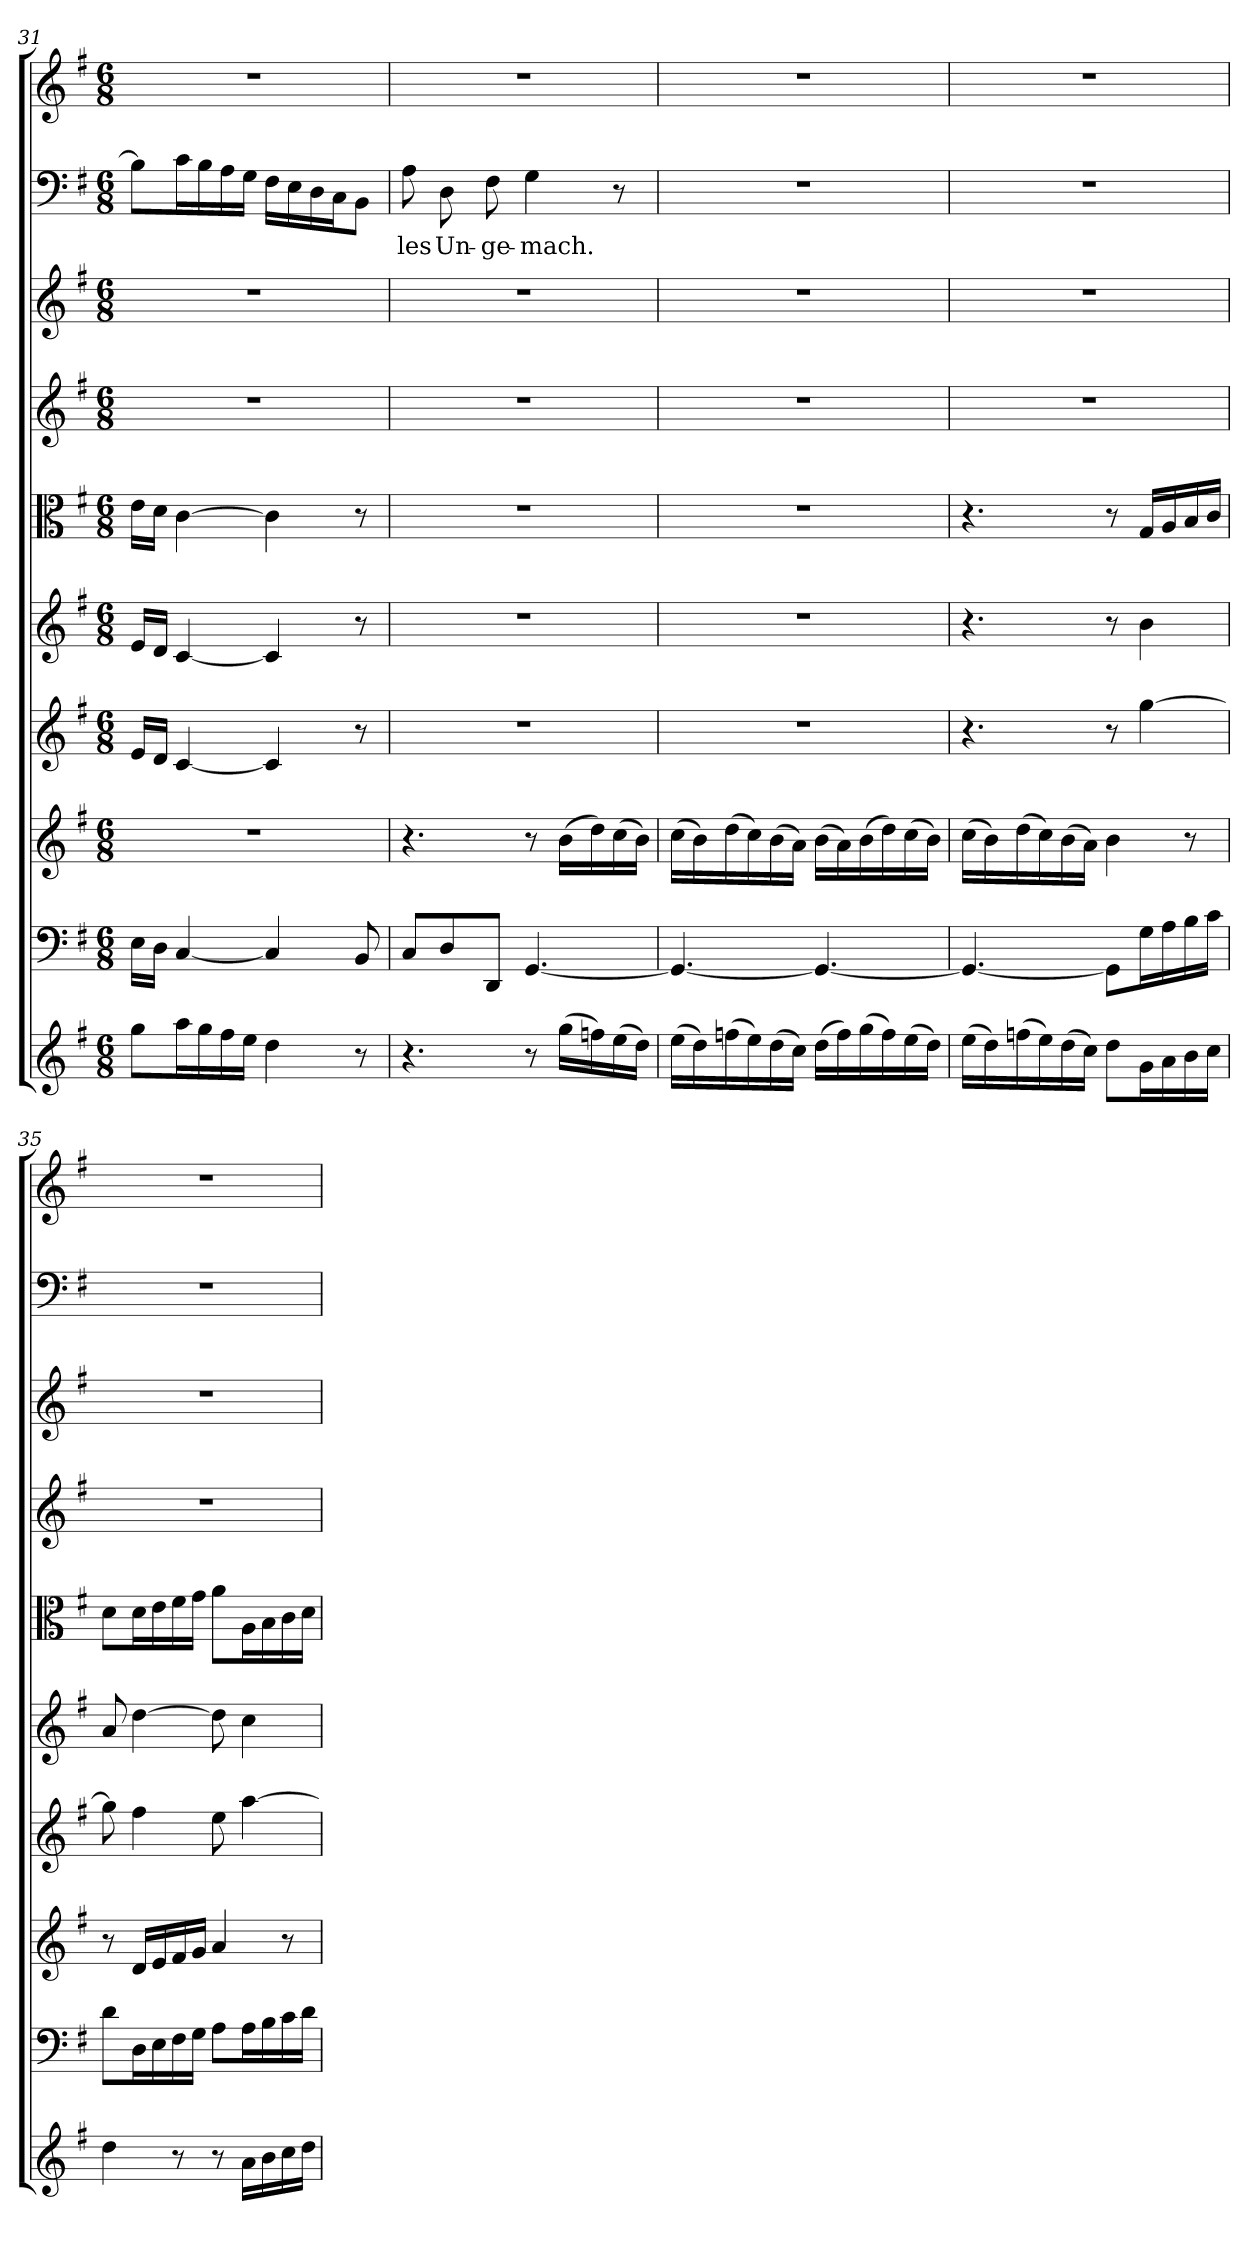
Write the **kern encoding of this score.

**kern	**kern	**kern	**kern	**kern	**kern	**kern	**kern	**kern	**text	**kern
*part10	*part9	*part8	*part7	*part6	*part5	*part4	*part3	*part2	*part2	*part1
*staff10	*staff9	*staff8	*staff7	*staff6	*staff5	*staff4	*staff3	*staff2	*staff2	*staff1
*clefG2	*clefF4	*clefG2	*clefG2	*clefG2	*clefC3	*clefG2	*clefG2	*clefF4	*	*clefG2
*k[f#]	*k[f#]	*k[f#]	*k[f#]	*k[f#]	*k[f#]	*k[f#]	*k[f#]	*k[f#]	*	*k[f#]
*G:	*G:	*G:	*G:	*G:	*G:	*G:	*G:	*G:	*	*G:
*M6/8	*M6/8	*M6/8	*M6/8	*M6/8	*M6/8	*M6/8	*M6/8	*M6/8	*	*M6/8
=31	=31	=31	=31	=31	=31	=31	=31	=31	=31	=31
8gg\L	16E\LL	2.r	16e/LL	16e/LL	16e\LL	2.r	2.r	8B\L]	.	2.r
.	16D\JJ	.	16d/JJ	16d/JJ	16d\JJ	.	.	.	.	.
16aa\L	[4C/	.	[4c/	[4c/	[4c\	.	.	16c\L	.	.
16gg\	.	.	.	.	.	.	.	16B\	.	.
16ff#\	.	.	.	.	.	.	.	16A\	.	.
16ee\JJ	.	.	.	.	.	.	.	16G\JJ	.	.
4dd\	4C/]	.	4c/]	4c/]	4c\]	.	.	16F#\LL	.	.
.	.	.	.	.	.	.	.	16E\	.	.
.	.	.	.	.	.	.	.	16D\	.	.
.	.	.	.	.	.	.	.	16C\J	.	.
8r	8BB/	.	8r	8r	8r	.	.	8BB\J	.	.
=32	=32	=32	=32	=32	=32	=32	=32	=32	=32	=32
4.r	8C/L	4.r	2.r	2.r	2.r	2.r	2.r	8A\	-les	2.r
.	8D/	.	.	.	.	.	.	8D\	Un-	.
.	8DD/J	.	.	.	.	.	.	8F#\	-ge-	.
8r	[4.GG/	8r	.	.	.	.	.	4G\	-mach.	.
(16gg\LL	.	(16b\LL	.	.	.	.	.	.	.	.
16ffn\)	.	16dd\)	.	.	.	.	.	.	.	.
(16ee\	.	(16cc\	.	.	.	.	.	8r	.	.
16dd\JJ)	.	16b\JJ)	.	.	.	.	.	.	.	.
=33	=33	=33	=33	=33	=33	=33	=33	=33	=33	=33
(16ee\LL	4.GG/_	(16cc\LL	2.r	2.r	2.r	2.r	2.r	2.r	.	2.r
16dd\)	.	16b\)	.	.	.	.	.	.	.	.
(16ffn\	.	(16dd\	.	.	.	.	.	.	.	.
16ee\)	.	16cc\)	.	.	.	.	.	.	.	.
(16dd\	.	(16b\	.	.	.	.	.	.	.	.
16cc\JJ)	.	16a\JJ)	.	.	.	.	.	.	.	.
(16dd\LL	4.GG/_	(16b\LL	.	.	.	.	.	.	.	.
16ff\)	.	16a\)	.	.	.	.	.	.	.	.
(16gg\	.	(16b\	.	.	.	.	.	.	.	.
16ff\)	.	16dd\)	.	.	.	.	.	.	.	.
(16ee\	.	(16cc\	.	.	.	.	.	.	.	.
16dd\JJ)	.	16b\JJ)	.	.	.	.	.	.	.	.
=34	=34	=34	=34	=34	=34	=34	=34	=34	=34	=34
(16ee\LL	4.GG/_	(16cc\LL	4.r	4.r	4.r	2.r	2.r	2.r	.	2.r
16dd\)	.	16b\)	.	.	.	.	.	.	.	.
(16ffn\	.	(16dd\	.	.	.	.	.	.	.	.
16ee\)	.	16cc\)	.	.	.	.	.	.	.	.
(16dd\	.	(16b\	.	.	.	.	.	.	.	.
16cc\JJ)	.	16a\JJ)	.	.	.	.	.	.	.	.
8dd\L	8GG\L]	4b\	8r	8r	8r	.	.	.	.	.
16g\L	16G\L	.	[4gg\	4b\	16G/LL	.	.	.	.	.
16a\	16A\	.	.	.	16A/	.	.	.	.	.
16b\	16B\	8r	.	.	16B/	.	.	.	.	.
16cc\JJ	16c\JJ	.	.	.	16c/JJ	.	.	.	.	.
=35	=35	=35	=35	=35	=35	=35	=35	=35	=35	=35
4dd\	8d\L	8r	8gg\]	8a/	8d\L	2.r	2.r	2.r	.	2.r
.	16D\L	16d/LL	4ff#\	[4dd\	16d\L	.	.	.	.	.
.	16E\	16e/	.	.	16e\	.	.	.	.	.
8r	16F#\	16f#/	.	.	16f#\	.	.	.	.	.
.	16G\JJ	16g/JJ	.	.	16g\JJ	.	.	.	.	.
8r	8A\L	4a/	8ee\	8dd\]	8a\L	.	.	.	.	.
16a\LL	16A\L	.	[4aa\	4cc\	16A\L	.	.	.	.	.
16b\	16B\	.	.	.	16B\	.	.	.	.	.
16cc\	16c\	8r	.	.	16c\	.	.	.	.	.
16dd\JJ	16d\JJ	.	.	.	16d\JJ	.	.	.	.	.
=	=	=	=	=	=	=	=	=	=	=
*-	*-	*-	*-	*-	*-	*-	*-	*-	*-	*-
